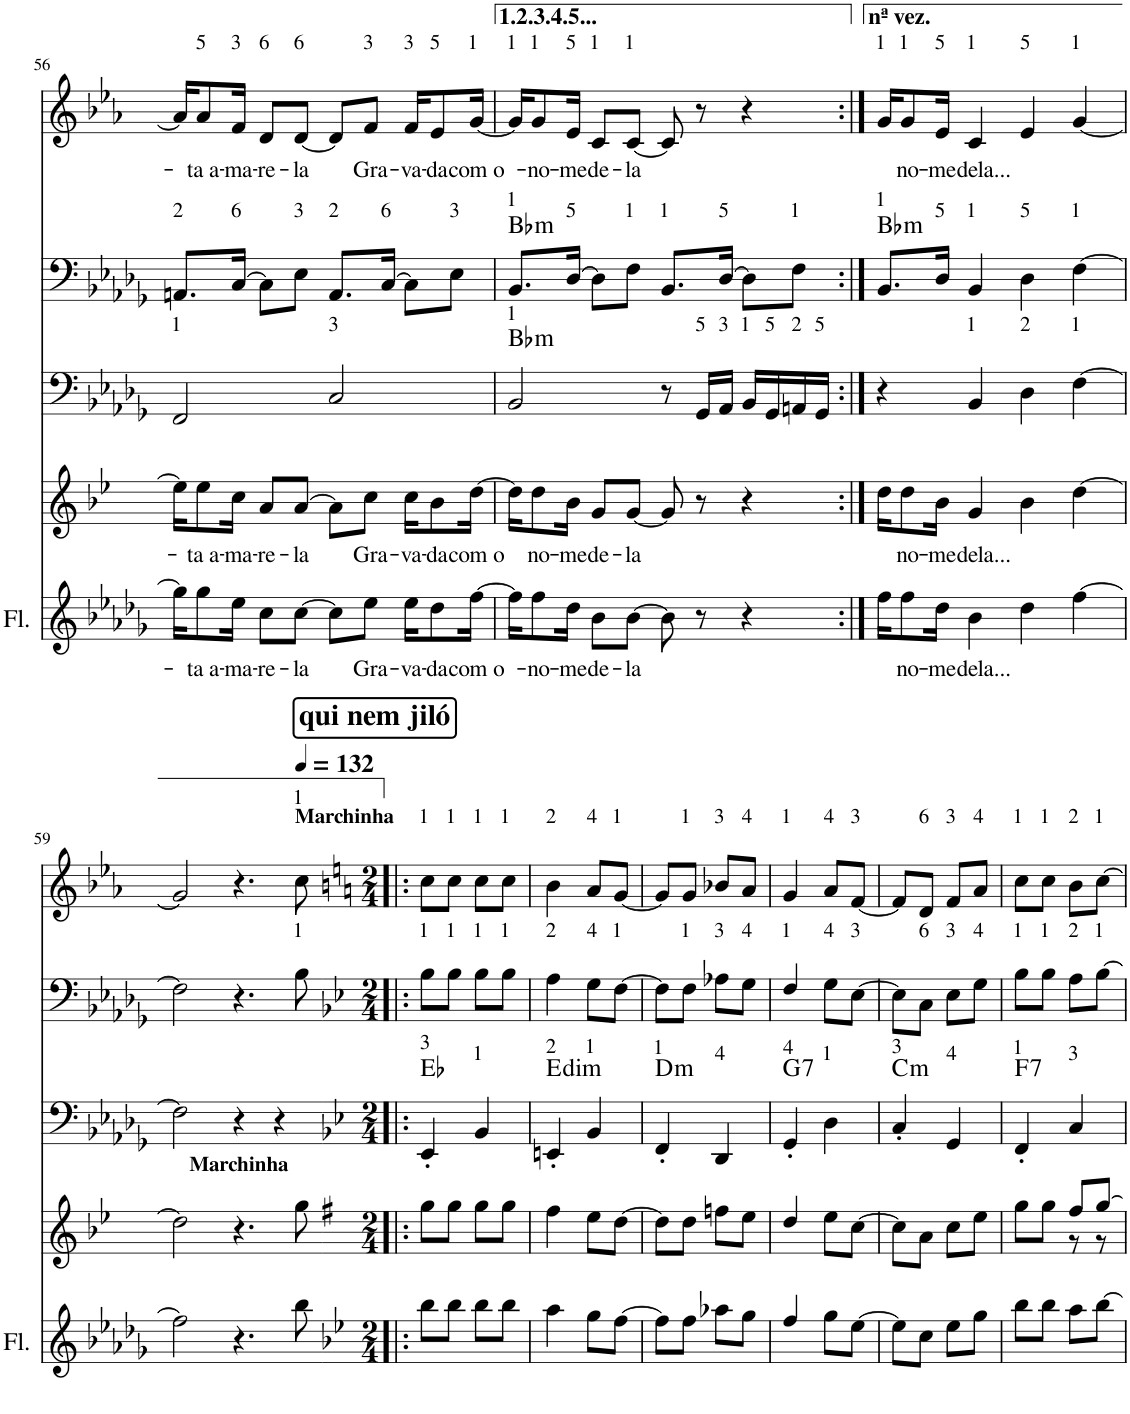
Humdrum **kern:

**kern	**text	**kern	**text	**kern	**harte	**kern	**harte	**kern	**text
*part5	*part5	*part4	*part4	*part3	*part3	*part2	*part2	*part1	*part1
*staff5	*staff5	*staff4	*staff4	*staff3	*	*staff2	*	*staff1	*staff1
*I"Flauta Transversal	*	*I"Saxofone Alto	*	*I"Tuba	*	*I"Trombone	*	*I"Trompete Bb	*
*I'Fl.	*	*	*	*I'Tba	*	*I'Trb	*	*I'Tpt	*
!!LO:PB:g=z
*clefG2	*	*clefG2	*	*clefF4	*	*clefF4	*	*clefG2	*
*	*	*Trd5c9	*	*	*	*	*	*Trd1c2	*
*k[b-e-a-d-g-]	*	*k[b-e-]	*	*k[b-e-a-d-g-]	*	*k[b-e-a-d-g-]	*	*k[b-e-a-]	*
*M4/4	*	*M4/4	*	*M4/4	*	*M4/4	*	*M4/4	*
=56	=56	=56	=56	=56	=56	=56	=56	=56	=56
!	!	!	!	!	!	!LO:TX:a:t=2	!	!	!
!	!	!	!	!LO:TX:a:t=1	!	!	!	!	!
16gg-\KL]	.	16ee-\KL]	.	2FF/	.	8.AAn/L	.	16a-/KL]	.
!	!	!	!	!	!	!	!	!LO:TX:a:t=5	!
!	!LO:LY:b	!	!LO:LY:b	!	!	!	!	!	!LO:LY:b
8gg-\	-ta a-	8ee-\	-ta a-	.	.	.	.	8a-/	-ta a-
!	!	!	!	!	!	!	!	!LO:TX:a:t=3	!
!	!	!	!	!	!	!LO:TX:a:t=6	!	!	!
!	!LO:LY:b	!	!LO:LY:b	!	!	!	!	!	!LO:LY:b
16ee-\Jk	-ma-	16cc\Jk	-ma-	.	.	[16C/Jk	.	16f/Jk	-ma-
!	!	!	!	!	!	!	!	!LO:TX:a:t=6	!
!	!LO:LY:b	!	!LO:LY:b	!	!	!	!	!	!LO:LY:b
8cc\L	-re-	8a/L	-re-	.	.	8C\L]	.	8d/L	-re-
!	!	!	!	!	!	!	!	!LO:TX:a:t=6	!
!	!	!	!	!	!	!LO:TX:a:t=3	!	!	!
!	!LO:LY:b	!	!LO:LY:b	!	!	!	!	!	!LO:LY:b
[8cc\J	-la	[8a/J	-la	.	.	8E-\J	.	[8d/J	-la
!	!	!	!	!	!	!LO:TX:a:t=2	!	!	!
!	!	!	!	!LO:TX:a:t=3	!	!	!	!	!
8cc\L]	.	8a\L]	.	2C/	.	8.AA/L	.	8d/L]	.
!	!	!	!	!	!	!	!	!LO:TX:a:t=3	!
!	!LO:LY:b	!	!LO:LY:b	!	!	!	!	!	!LO:LY:b
8ee-\J	Gra-	8cc\J	Gra-	.	.	.	.	8f/J	Gra-
!	!	!	!	!	!	!LO:TX:a:t=6	!	!	!
.	.	.	.	.	.	[16C/Jk	.	.	.
!	!	!	!	!	!	!	!	!LO:TX:a:t=3	!
!	!LO:LY:b	!	!LO:LY:b	!	!	!	!	!	!LO:LY:b
16ee-\KL	-va-	16cc\KL	-va-	.	.	8C\L]	.	16f/KL	-va-
!	!	!	!	!	!	!	!	!LO:TX:a:t=5	!
!	!LO:LY:b	!	!LO:LY:b	!	!	!	!	!	!LO:LY:b
8dd-\	-da	8b-\	-da	.	.	.	.	8e-/	-da
!	!	!	!	!	!	!LO:TX:a:t=3	!	!	!
.	.	.	.	.	.	8E-\J	.	.	.
!	!	!	!	!	!	!	!	!LO:TX:a:t=1	!
!	!LO:LY:b	!	!LO:LY:b	!	!	!	!	!	!LO:LY:b
[16ff\Jk	com o	[16dd\Jk	com o	.	.	.	.	[16g/Jk	com o
=57	=57	=57	=57	=57	=57	=57	=57	=57	=57
!	!	!	!	!	!	!	!	!LO:TX:a:t=1	!
!	!	!	!	!	!	!LO:TX:a:t=1	!	!	!
!	!	!	!	!LO:TX:a:t=1	!LO:H:kt=m	!	!LO:H:kt=m	!	!
16ff\KL]	.	16dd\KL]	.	2BB-/	Bb:min	8.BB-/L	Bb:min	16g/KL]	.
!	!	!	!	!	!	!	!	!LO:TX:a:t=1	!
!	!LO:LY:b	!	!LO:LY:b	!	!	!	!	!	!LO:LY:b
8ff\	no-	8dd\	no-	.	.	.	.	8g/	no-
!	!	!	!	!	!	!	!	!LO:TX:a:t=5	!
!	!	!	!	!	!	!LO:TX:a:t=5	!	!	!
!	!LO:LY:b	!	!LO:LY:b	!	!	!	!	!	!LO:LY:b
16dd-\Jk	-me	16b-\Jk	-me	.	.	[16D-/Jk	.	16e-/Jk	-me
!	!	!	!	!	!	!	!	!LO:TX:a:t=1	!
!	!LO:LY:b	!	!LO:LY:b	!	!	!	!	!	!LO:LY:b
8b-\L	de-	8g/L	de-	.	.	8D-\L]	.	8c/L	de-
!	!	!	!	!	!	!	!	!LO:TX:a:t=1	!
!	!	!	!	!	!	!LO:TX:a:t=1	!	!	!
!	!LO:LY:b	!	!LO:LY:b	!	!	!	!	!	!LO:LY:b
[8b-\J	-la	[8g/J	-la	.	.	8F\J	.	[8c/J	-la
!	!	!	!	!	!	!LO:TX:a:t=1	!	!	!
8b-\]	.	8g/]	.	8r	.	8.BB-/L	.	8c/]	.
!	!	!	!	!LO:TX:a:t=5	!	!	!	!	!
8r	.	8r	.	16GG-/LL	.	.	.	8r	.
!	!	!	!	!	!	!LO:TX:a:t=5	!	!	!
!	!	!	!	!LO:TX:a:t=3	!	!	!	!	!
.	.	.	.	16AA-/JJ	.	[16D-/Jk	.	.	.
!	!	!	!	!LO:TX:a:t=1	!	!	!	!	!
4r	.	4r	.	16BB-/LL	.	8D-\L]	.	4r	.
!	!	!	!	!LO:TX:a:t=5	!	!	!	!	!
.	.	.	.	16GG-/	.	.	.	.	.
!	!	!	!	!	!	!LO:TX:a:t=1	!	!	!
!	!	!	!	!LO:TX:a:t=2	!	!	!	!	!
.	.	.	.	16AAn/	.	8F\J	.	.	.
!	!	!	!	!LO:TX:a:t=5	!	!	!	!	!
.	.	.	.	16GG-/JJ	.	.	.	.	.
=58:|!	=58:|!	=58:|!	=58:|!	=58:|!	=58:|!	=58:|!	=58:|!	=58:|!	=58:|!
!	!	!	!	!	!	!	!	!LO:TX:a:t=1	!
!	!	!	!	!	!	!LO:TX:a:t=1	!LO:H:kt=m	!	!
16ff\KL	.	16dd\KL	.	4r	.	8.BB-/L	Bb:min	16g/KL	.
!	!	!	!	!	!	!	!	!LO:TX:a:t=1	!
!	!LO:LY:b	!	!LO:LY:b	!	!	!	!	!	!LO:LY:b
8ff\	no-	8dd\	no-	.	.	.	.	8g/	no-
!	!	!	!	!	!	!	!	!LO:TX:a:t=5	!
!	!	!	!	!	!	!LO:TX:a:t=5	!	!	!
!	!LO:LY:b	!	!LO:LY:b	!	!	!	!	!	!LO:LY:b
16dd-\Jk	-me	16b-\Jk	-me	.	.	16D-/Jk	.	16e-/Jk	-me
!	!	!	!	!	!	!	!	!LO:TX:a:t=1	!
!	!	!	!	!	!	!LO:TX:a:t=1	!	!	!
!	!	!	!	!LO:TX:a:t=1	!	!	!	!	!
!	!LO:LY:b	!	!LO:LY:b	!	!	!	!	!	!LO:LY:b
4b-\	dela...	4g/	dela...	4BB-/	.	4BB-/	.	4c/	dela...
!	!	!	!	!	!	!	!	!LO:TX:a:t=5	!
!	!	!	!	!	!	!LO:TX:a:t=5	!	!	!
!	!	!	!	!LO:TX:a:t=2	!	!	!	!	!
4dd-\	.	4b-\	.	4D-\	.	4D-\	.	4e-/	.
!	!	!	!	!	!	!	!	!LO:TX:a:t=1	!
!	!	!	!	!	!	!LO:TX:a:t=1	!	!	!
!	!	!	!	!LO:TX:a:t=1	!	!	!	!	!
[4ff\	.	[4dd\	.	[4F\	.	[4F\	.	[4g/	.
!!LO:LB:g=z
=59	=59	=59	=59	=59	=59	=59	=59	=59	=59
2ff\]	.	2dd\]	.	2F\]	.	2F\]	.	2g/]	.
4.r	.	4.r	.	4r	.	4.r	.	4.r	.
.	.	.	.	4r	.	.	.	.	.
*	*	*	*	*	*	*	*	*MM132	*
!	!	!	!	!	!	!	!	!LO:TX:a:B:t=Marchinha	!
!	!	!	!	!	!	!	!	!LO:TX:a:t=1	!
!	!	!	!	!	!	!LO:TX:a:t=1	!	!	!
!	!	!LO:TX:a:B:t=Marchinha	!	!	!	!	!	!	!
8bb-\	.	8gg\	.	.	.	8B-\	.	8cc\	.
!!LO:REH:place=s1:a:B:cj:fs=14:t=qui nem jiló
=60!|:	=60!|:	=60!|:	=60!|:	=60!|:	=60!|:	=60!|:	=60!|:	=60!|:	=60!|:
*k[b-e-]	*	*k[f#]	*	*k[b-e-]	*	*k[b-e-]	*	*k[]	*
*M2/4	*	*M2/4	*	*M2/4	*	*M2/4	*	*M2/4	*
!	!	!	!	!	!	!	!	!LO:TX:a:t=1	!
!	!	!	!	!	!	!LO:TX:a:t=1	!	!	!
!	!	!	!	!LO:TX:a:t=3	!	!	!	!	!
8bb-\L	.	8gg\L	.	4EE-'/	Eb:maj	8B-\L	.	8cc\L	.
!	!	!	!	!	!	!	!	!LO:TX:a:t=1	!
!	!	!	!	!	!	!LO:TX:a:t=1	!	!	!
8bb-\J	.	8gg\J	.	.	.	8B-\J	.	8cc\J	.
!	!	!	!	!	!	!	!	!LO:TX:a:t=1	!
!	!	!	!	!	!	!LO:TX:a:t=1	!	!	!
!	!	!	!	!LO:TX:a:t=1	!	!	!	!	!
8bb-\L	.	8gg\L	.	4BB-/	.	8B-\L	.	8cc\L	.
!	!	!	!	!	!	!	!	!LO:TX:a:t=1	!
!	!	!	!	!	!	!LO:TX:a:t=1	!	!	!
8bb-\J	.	8gg\J	.	.	.	8B-\J	.	8cc\J	.
=61	=61	=61	=61	=61	=61	=61	=61	=61	=61
!	!	!	!	!	!	!	!	!LO:TX:a:t=2	!
!	!	!	!	!	!	!LO:TX:a:t=2	!	!	!
!	!	!	!	!LO:TX:a:t=2	!LO:H:kt=dim	!	!	!	!
4aa\	.	4ff#\	.	4EEn'/	E:dim	4A\	.	4b\	.
!	!	!	!	!	!	!	!	!LO:TX:a:t=4	!
!	!	!	!	!	!	!LO:TX:a:t=4	!	!	!
!	!	!	!	!LO:TX:a:t=1	!	!	!	!	!
8gg\L	.	8ee\L	.	4BB-/	.	8G\L	.	8a/L	.
!	!	!	!	!	!	!	!	!LO:TX:a:t=1	!
!	!	!	!	!	!	!LO:TX:a:t=1	!	!	!
[8ff\J	.	[8dd\J	.	.	.	[8F\J	.	[8g/J	.
=62	=62	=62	=62	=62	=62	=62	=62	=62	=62
!	!	!	!	!LO:TX:a:t=1	!LO:H:kt=m	!	!	!	!
8ff\L]	.	8dd\L]	.	4FF'/	D:min	8F\L]	.	8g/L]	.
!	!	!	!	!	!	!	!	!LO:TX:a:t=1	!
!	!	!	!	!	!	!LO:TX:a:t=1	!	!	!
8ff\J	.	8dd\J	.	.	.	8F\J	.	8g/J	.
!	!	!	!	!	!	!	!	!LO:TX:a:t=3	!
!	!	!	!	!	!	!LO:TX:a:t=3	!	!	!
!	!	!	!	!LO:TX:a:t=4	!	!	!	!	!
8aa-X\L	.	8ffn\L	.	4DD/	.	8A-X\L	.	8b-X/L	.
!	!	!	!	!	!	!	!	!LO:TX:a:t=4	!
!	!	!	!	!	!	!LO:TX:a:t=4	!	!	!
8gg\J	.	8ee\J	.	.	.	8G\J	.	8a/J	.
=63	=63	=63	=63	=63	=63	=63	=63	=63	=63
!	!	!	!	!	!	!	!	!LO:TX:a:t=1	!
!	!	!	!	!	!	!LO:TX:a:t=1	!	!	!
!	!	!	!	!LO:TX:a:t=4	!LO:H:kt=7	!	!	!	!
4ff/	.	4dd/	.	4GG'/	G:7	4F/	.	4g/	.
!	!	!	!	!	!	!	!	!LO:TX:a:t=4	!
!	!	!	!	!	!	!LO:TX:a:t=4	!	!	!
!	!	!	!	!LO:TX:a:t=1	!	!	!	!	!
8gg\L	.	8ee\L	.	4D\	.	8G\L	.	8a/L	.
!	!	!	!	!	!	!	!	!LO:TX:a:t=3	!
!	!	!	!	!	!	!LO:TX:a:t=3	!	!	!
[8ee-\J	.	[8cc\J	.	.	.	[8E-\J	.	[8f/J	.
=64	=64	=64	=64	=64	=64	=64	=64	=64	=64
!	!	!	!	!LO:TX:a:t=3	!LO:H:kt=m	!	!	!	!
8ee-\L]	.	8cc\L]	.	4C'/	C:min	8E-\L]	.	8f/L]	.
!	!	!	!	!	!	!	!	!LO:TX:a:t=6	!
!	!	!	!	!	!	!LO:TX:a:t=6	!	!	!
8cc\J	.	8a\J	.	.	.	8C\J	.	8d/J	.
!	!	!	!	!	!	!	!	!LO:TX:a:t=3	!
!	!	!	!	!	!	!LO:TX:a:t=3	!	!	!
!	!	!	!	!LO:TX:a:t=4	!	!	!	!	!
8ee-\L	.	8cc\L	.	4GG/	.	8E-\L	.	8f/L	.
!	!	!	!	!	!	!	!	!LO:TX:a:t=4	!
!	!	!	!	!	!	!LO:TX:a:t=4	!	!	!
8gg\J	.	8ee\J	.	.	.	8G\J	.	8a/J	.
=65	=65	=65	=65	=65	=65	=65	=65	=65	=65
*	*	*^	*	*	*	*	*	*	*
!	!	!	!	!	!	!	!	!	!LO:TX:a:t=1	!
!	!	!	!	!	!	!	!LO:TX:a:t=1	!	!	!
!	!	!	!	!	!LO:TX:a:t=1	!LO:H:kt=7	!	!	!	!
8bb-\L	.	8gg\L	4ryy	.	4FF'/	F:7	8B-\L	.	8cc\L	.
!	!	!	!	!	!	!	!	!	!LO:TX:a:t=1	!
!	!	!	!	!	!	!	!LO:TX:a:t=1	!	!	!
8bb-\J	.	8gg\J	.	.	.	.	8B-\J	.	8cc\J	.
!	!	!	!	!	!	!	!	!	!LO:TX:a:t=2	!
!	!	!	!	!	!	!	!LO:TX:a:t=2	!	!	!
!	!	!	!	!	!LO:TX:a:t=3	!	!	!	!	!
8aa\L	.	8ff#/L	8r	.	4C/	.	8A\L	.	8b\L	.
!	!	!	!	!	!	!	!	!	!LO:TX:a:t=1	!
!	!	!	!	!	!	!	!LO:TX:a:t=1	!	!	!
[8bb-\J	.	[8gg/J	8r	.	.	.	[8B-\J	.	[8cc\J	.
*	*	*v	*v	*	*	*	*	*	*	*
=	=	=	=	=	=	=	=	=	=
*-	*-	*-	*-	*-	*-	*-	*-	*-	*-
